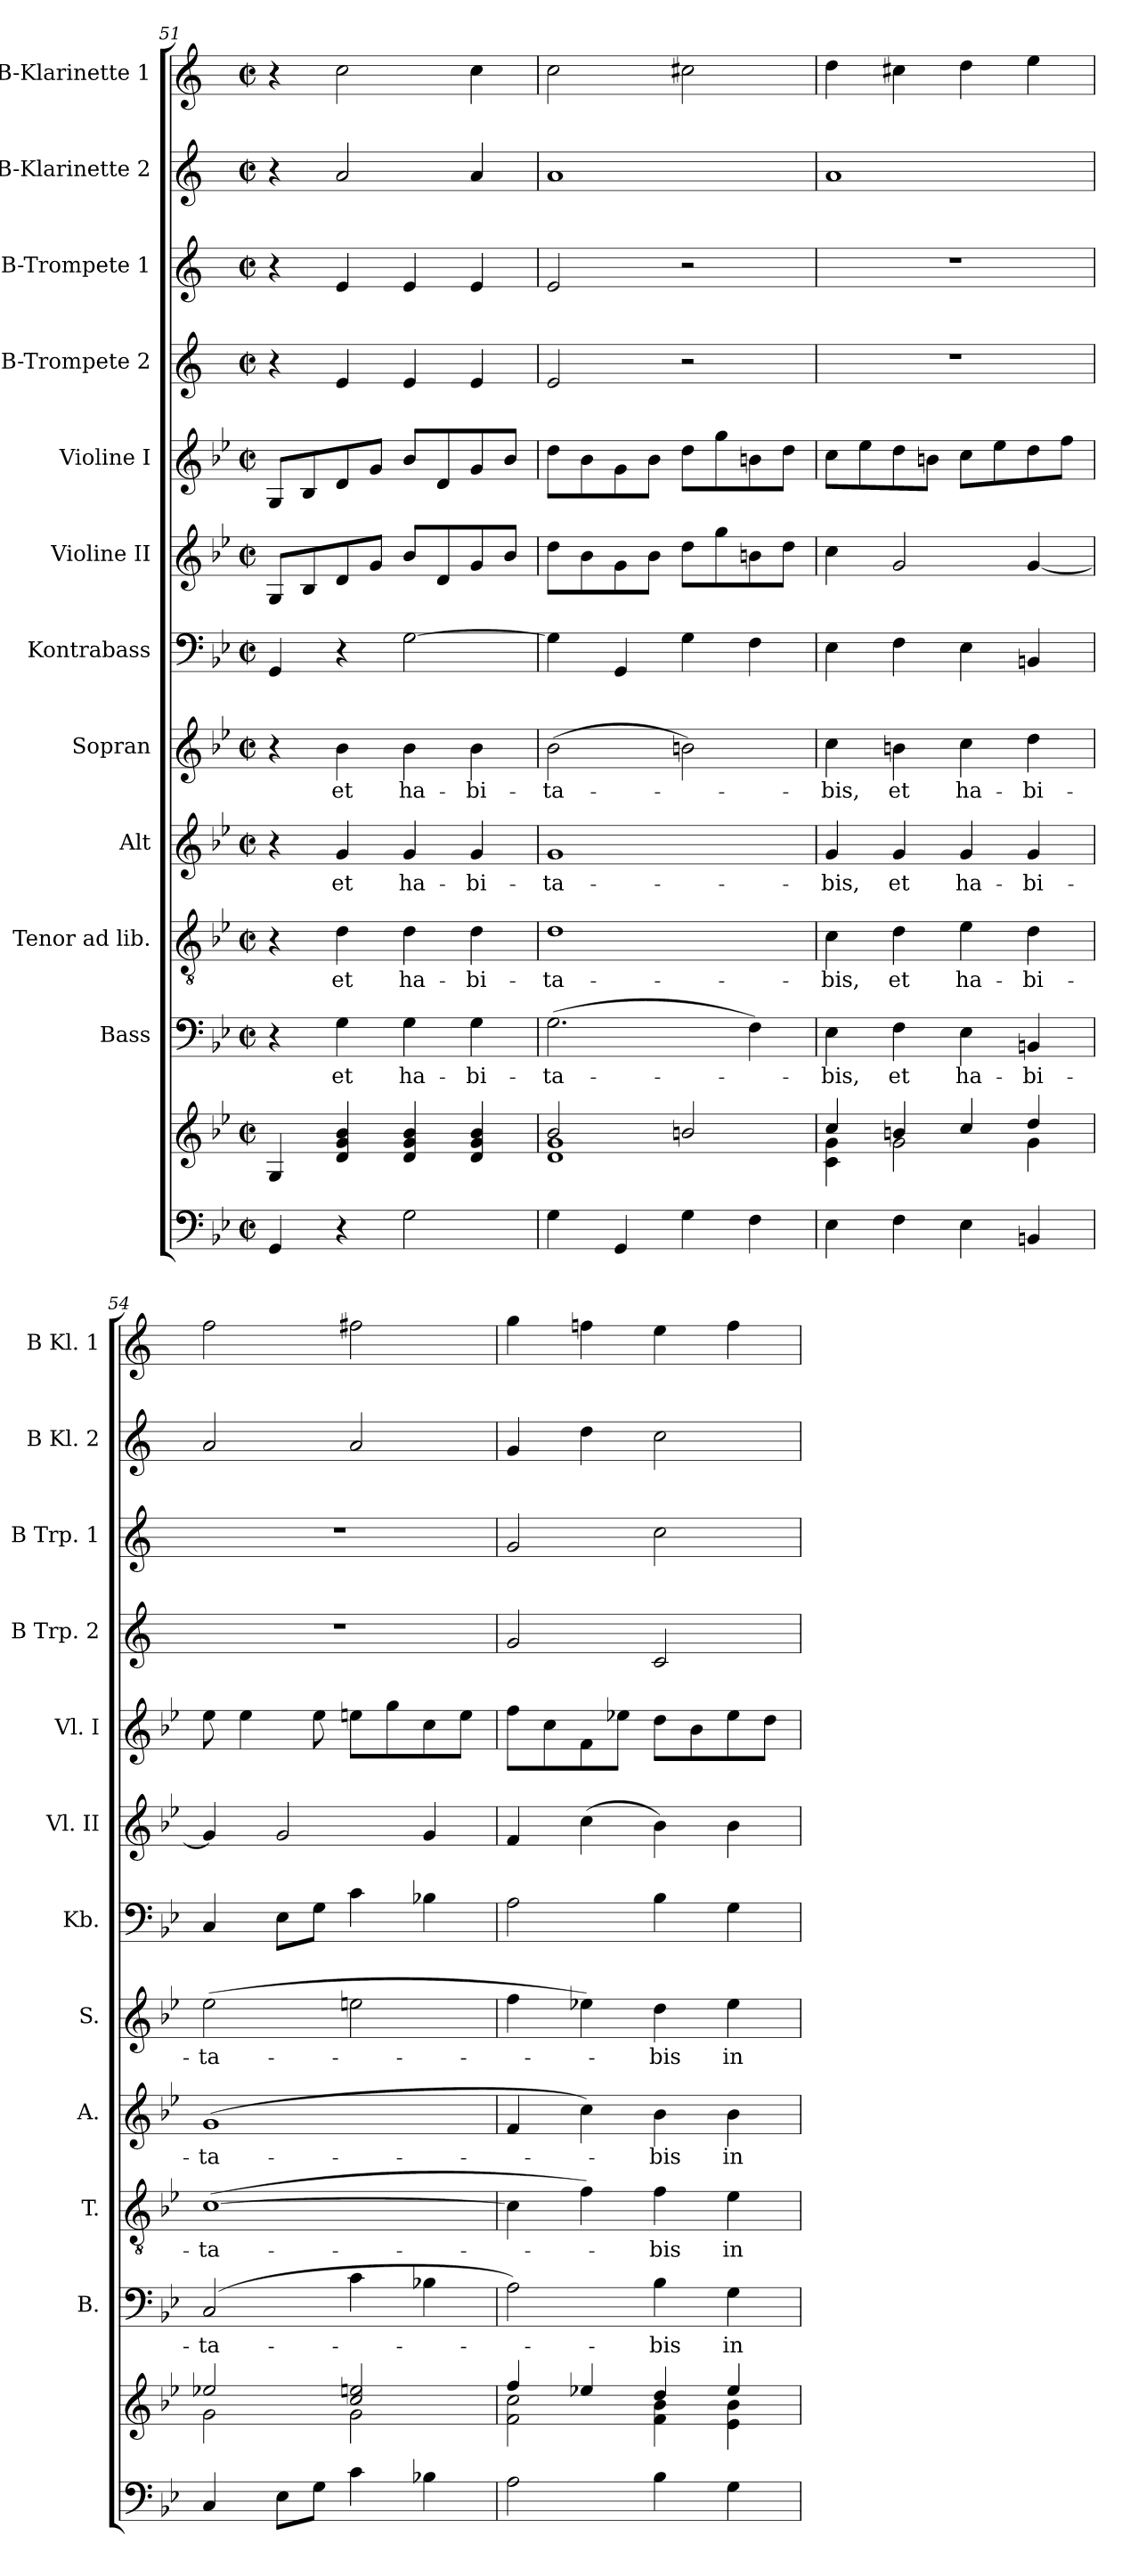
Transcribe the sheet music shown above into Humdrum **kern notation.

**kern	**kern	**kern	**text	**kern	**text	**kern	**text	**kern	**text	**kern	**kern	**kern	**kern	**kern	**kern	**kern
*part12	*part12	*part11	*part11	*part10	*part10	*part9	*part9	*part8	*part8	*part7	*part6	*part5	*part4	*part3	*part2	*part1
*staff13	*staff12	*staff11	*staff11	*staff10	*staff10	*staff9	*staff9	*staff8	*staff8	*staff7	*staff6	*staff5	*staff4	*staff3	*staff2	*staff1
*	*	*I"Bass	*	*I"Tenor ad lib.	*	*I"Alt	*	*I"Sopran	*	*I"Kontrabass	*I"Violine II	*I"Violine I	*I"B-Trompete 2	*I"B-Trompete 1	*I"B-Klarinette 2	*I"B-Klarinette 1
*	*	*I'B.	*	*I'T.	*	*I'A.	*	*I'S.	*	*I'Kb.	*I'Vl. II	*I'Vl. I	*I'B Trp. 2	*I'B Trp. 1	*I'B Kl. 2	*I'B Kl. 1
*clefF4	*clefG2	*clefF4	*	*clefGv2	*	*clefG2	*	*clefG2	*	*clefF4	*clefG2	*clefG2	*clefG2	*clefG2	*clefG2	*clefG2
*	*	*	*	*	*	*	*	*	*	*ITrd7c12	*	*	*ITrd1c2	*ITrd1c2	*ITrd1c2	*ITrd1c2
*k[b-e-]	*k[b-e-]	*k[b-e-]	*	*k[b-e-]	*	*k[b-e-]	*	*k[b-e-]	*	*k[b-e-]	*k[b-e-]	*k[b-e-]	*k[b-e-]	*k[b-e-]	*k[b-e-]	*k[b-e-]
*B-:	*B-:	*B-:	*	*B-:	*	*B-:	*	*B-:	*	*B-:	*B-:	*B-:	*B-:	*B-:	*B-:	*B-:
*M2/2	*M2/2	*M2/2	*	*M2/2	*	*M2/2	*	*M2/2	*	*M2/2	*M2/2	*M2/2	*M2/2	*M2/2	*M2/2	*M2/2
*met(c|)	*met(c|)	*met(c|)	*	*met(c|)	*	*met(c|)	*	*met(c|)	*	*met(c|)	*met(c|)	*met(c|)	*met(c|)	*met(c|)	*met(c|)	*met(c|)
=51	=51	=51	=51	=51	=51	=51	=51	=51	=51	=51	=51	=51	=51	=51	=51	=51
4GG/	4G/	4r	.	4r	.	4r	.	4r	.	4GGG/	8G/L	8G/L	4r	4r	4r	4r
.	.	.	.	.	.	.	.	.	.	.	8B-/	8B-/	.	.	.	.
!	!	!	!LO:LY:b	!	!LO:LY:b	!	!LO:LY:b	!	!LO:LY:b	!	!	!	!	!	!	!
4r	4d/ 4g/ 4b-/	4G\	et	4d\	et	4g/	et	4b-\	et	4r	8d/	8d/	4d/	4d/	2g/	2b-\
.	.	.	.	.	.	.	.	.	.	.	8g/J	8g/J	.	.	.	.
!	!	!	!LO:LY:b	!	!LO:LY:b	!	!LO:LY:b	!	!LO:LY:b	!	!	!	!	!	!	!
2G\	4d/ 4g/ 4b-/	4G\	ha-	4d\	ha-	4g/	ha-	4b-\	ha-	[2GG\	8b-/L	8b-/L	4d/	4d/	.	.
.	.	.	.	.	.	.	.	.	.	.	8d/	8d/	.	.	.	.
!	!	!	!LO:LY:b	!	!LO:LY:b	!	!LO:LY:b	!	!LO:LY:b	!	!	!	!	!	!	!
.	4d/ 4g/ 4b-/	4G\	-bi-	4d\	-bi-	4g/	-bi-	4b-\	-bi-	.	8g/	8g/	4d/	4d/	4g/	4b-\
.	.	.	.	.	.	.	.	.	.	.	8b-/J	8b-/J	.	.	.	.
!!LO:PB:g=z
=52	=52	=52	=52	=52	=52	=52	=52	=52	=52	=52	=52	=52	=52	=52	=52	=52
*	*^	*	*	*	*	*	*	*	*	*	*	*	*	*	*	*
!	!	!	!	!LO:LY:b	!	!LO:LY:b	!	!LO:LY:b	!	!LO:LY:b	!	!	!	!	!	!	!
4G\	2b-/	1d 1g	(>2.G\	-ta-	1d	-ta-	1g	-ta-	(>2b-\	-ta-	4GG\]	8dd\L	8dd\L	2d/	2d/	1g	2b-\
.	.	.	.	.	.	.	.	.	.	.	.	8b-\	8b-\	.	.	.	.
4GG/	.	.	.	.	.	.	.	.	.	.	4GGG/	8g\	8g\	.	.	.	.
.	.	.	.	.	.	.	.	.	.	.	.	8b-\J	8b-\J	.	.	.	.
4G\	2bn/	.	.	.	.	.	.	.	2bn\)	.	4GG\	8dd\L	8dd\L	2r	2r	.	2bn\
.	.	.	.	.	.	.	.	.	.	.	.	8gg\	8gg\	.	.	.	.
4F\	.	.	4F\)	.	.	.	.	.	.	.	4FF\	8bn\	8bn\	.	.	.	.
.	.	.	.	.	.	.	.	.	.	.	.	8dd\J	8dd\J	.	.	.	.
=53	=53	=53	=53	=53	=53	=53	=53	=53	=53	=53	=53	=53	=53	=53	=53	=53	=53
!	!	!	!	!LO:LY:b	!	!LO:LY:b	!	!LO:LY:b	!	!LO:LY:b	!	!	!	!	!	!	!
4E-\	4cc/	4c\ 4g\	4E-\	-bis,	4c\	-bis,	4g/	-bis,	4cc\	-bis,	4EE-\	4cc\	8cc\L	1r	1r	1g	4cc\
.	.	.	.	.	.	.	.	.	.	.	.	.	8ee-\	.	.	.	.
!	!	!	!	!LO:LY:b	!	!LO:LY:b	!	!LO:LY:b	!	!LO:LY:b	!	!	!	!	!	!	!
4F\	4bn/	2g\	4F\	et	4d\	et	4g/	et	4bn\	et	4FF\	2g/	8dd\	.	.	.	4bn\
.	.	.	.	.	.	.	.	.	.	.	.	.	8bn\J	.	.	.	.
!	!	!	!	!LO:LY:b	!	!LO:LY:b	!	!LO:LY:b	!	!LO:LY:b	!	!	!	!	!	!	!
4E-\	4cc/	.	4E-\	ha-	4e-\	ha-	4g/	ha-	4cc\	ha-	4EE-\	.	8cc\L	.	.	.	4cc\
.	.	.	.	.	.	.	.	.	.	.	.	.	8ee-\	.	.	.	.
!	!	!	!	!LO:LY:b	!	!LO:LY:b	!	!LO:LY:b	!	!LO:LY:b	!	!	!	!	!	!	!
4BBn/	4dd/	4g\	4BBn/	-bi-	4d\	-bi-	4g/	-bi-	4dd\	-bi-	4BBBn/	[4g/	8dd\	.	.	.	4dd\
.	.	.	.	.	.	.	.	.	.	.	.	.	8ff\J	.	.	.	.
=54	=54	=54	=54	=54	=54	=54	=54	=54	=54	=54	=54	=54	=54	=54	=54	=54	=54
!	!	!	!	!LO:LY:b	!	!LO:LY:b	!	!LO:LY:b	!	!LO:LY:b	!	!	!	!	!	!	!
4C/	2ee-X/	2g\	(2C/	-ta-	(>[1c	-ta-	(>1g	-ta-	(>2ee-\	-ta-	4CC/	4g/]	8ee-\	1r	1r	2g/	2ee-\
.	.	.	.	.	.	.	.	.	.	.	.	.	4ee-\	.	.	.	.
8E-\L	.	.	.	.	.	.	.	.	.	.	8EE-\L	2g/	.	.	.	.	.
8G\J	.	.	.	.	.	.	.	.	.	.	8GG\J	.	8ee-\	.	.	.	.
4c\	2cc/ 2een/	2g\	4c\	.	.	.	.	.	2een\	.	4C\	.	8een\L	.	.	2g/	2een\
.	.	.	.	.	.	.	.	.	.	.	.	.	8gg\	.	.	.	.
4B-X\	.	.	4B-X\	.	.	.	.	.	.	.	4BB-X\	4g/	8cc\	.	.	.	.
.	.	.	.	.	.	.	.	.	.	.	.	.	8ee\J	.	.	.	.
=55	=55	=55	=55	=55	=55	=55	=55	=55	=55	=55	=55	=55	=55	=55	=55	=55	=55
2A\	4ff/	2f\ 2cc\	2A\)	.	4c\]	.	4f/	.	4ff\	.	2AA\	4f/	8ff\L	2f/	2f/	4f/	4ff\
.	.	.	.	.	.	.	.	.	.	.	.	.	8cc\	.	.	.	.
.	4ee-X/	.	.	.	4f\)	.	4cc\)	.	4ee-X\)	.	.	(>4cc\	8f\	.	.	4cc\	4ee-X\
.	.	.	.	.	.	.	.	.	.	.	.	.	8ee-X\J	.	.	.	.
!	!	!	!	!LO:LY:b	!	!LO:LY:b	!	!LO:LY:b	!	!LO:LY:b	!	!	!	!	!	!	!
4B-\	4dd/	4f\ 4b-\	4B-\	-bis	4f\	-bis	4b-\	-bis	4dd\	-bis	4BB-\	4b-\)	8dd\L	2B-/	2b-\	2b-\	4dd\
.	.	.	.	.	.	.	.	.	.	.	.	.	8b-\	.	.	.	.
!	!	!	!	!LO:LY:b	!	!LO:LY:b	!	!LO:LY:b	!	!LO:LY:b	!	!	!	!	!	!	!
4G\	4ee-/	4e-\ 4b-\	4G\	in	4e-\	in	4b-\	in	4ee-\	in	4GG\	4b-\	8ee-\	.	.	.	4ee-\
.	.	.	.	.	.	.	.	.	.	.	.	.	8dd\J	.	.	.	.
*	*v	*v	*	*	*	*	*	*	*	*	*	*	*	*	*	*	*
=	=	=	=	=	=	=	=	=	=	=	=	=	=	=	=	=
*-	*-	*-	*-	*-	*-	*-	*-	*-	*-	*-	*-	*-	*-	*-	*-	*-
